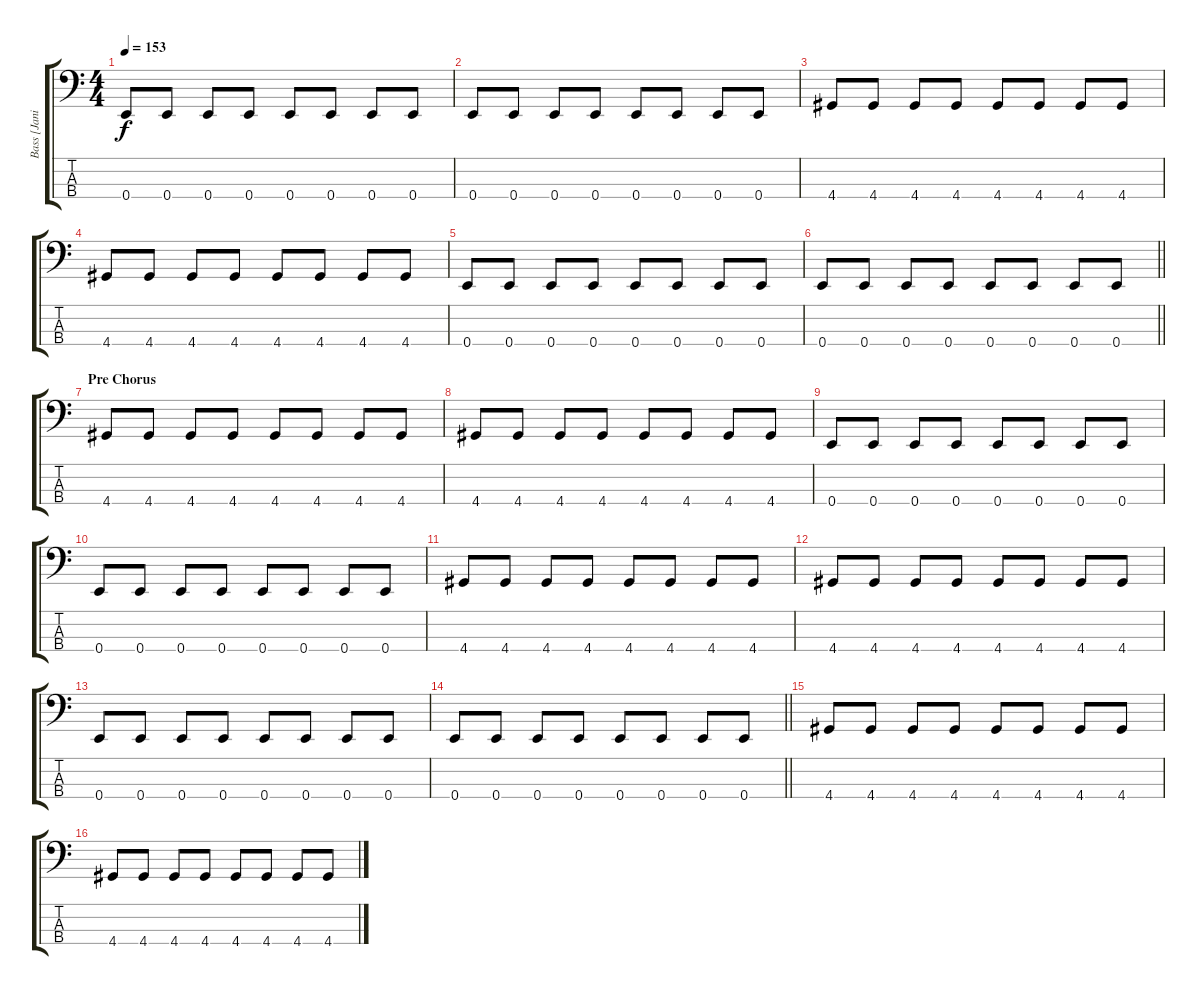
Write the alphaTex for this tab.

\track ("Bass [Jani]" "Bass [Jani") {instrument electricbasspick}
\staff {score tabs}
\tuning (G2 D2 A1 E1) {hide}
\ts (4 4)
\tempo 153
\clef f4
\ks c
0.4.8{dy f} 0.4.8 0.4.8 0.4.8 0.4.8 0.4.8 0.4.8 0.4.8 |
0.4.8 0.4.8 0.4.8 0.4.8 0.4.8 0.4.8 0.4.8 0.4.8 |
4.4.8 4.4.8 4.4.8 4.4.8 4.4.8 4.4.8 4.4.8 4.4.8 |
4.4.8 4.4.8 4.4.8 4.4.8 4.4.8 4.4.8 4.4.8 4.4.8 |
0.4.8 0.4.8 0.4.8 0.4.8 0.4.8 0.4.8 0.4.8 0.4.8 |
\barLineRight lightlight
0.4.8 0.4.8 0.4.8 0.4.8 0.4.8 0.4.8 0.4.8 0.4.8 |
\section ("" "Pre Chorus")
4.4.8 4.4.8 4.4.8 4.4.8 4.4.8 4.4.8 4.4.8 4.4.8 |
4.4.8 4.4.8 4.4.8 4.4.8 4.4.8 4.4.8 4.4.8 4.4.8 |
0.4.8 0.4.8 0.4.8 0.4.8 0.4.8 0.4.8 0.4.8 0.4.8 |
0.4.8 0.4.8 0.4.8 0.4.8 0.4.8 0.4.8 0.4.8 0.4.8 |
4.4.8 4.4.8 4.4.8 4.4.8 4.4.8 4.4.8 4.4.8 4.4.8 |
4.4.8 4.4.8 4.4.8 4.4.8 4.4.8 4.4.8 4.4.8 4.4.8 |
0.4.8 0.4.8 0.4.8 0.4.8 0.4.8 0.4.8 0.4.8 0.4.8 |
\barLineRight lightlight
0.4.8 0.4.8 0.4.8 0.4.8 0.4.8 0.4.8 0.4.8 0.4.8 |
4.4.8 4.4.8 4.4.8 4.4.8 4.4.8 4.4.8 4.4.8 4.4.8 |
4.4.8 4.4.8 4.4.8 4.4.8 4.4.8 4.4.8 4.4.8 4.4.8
